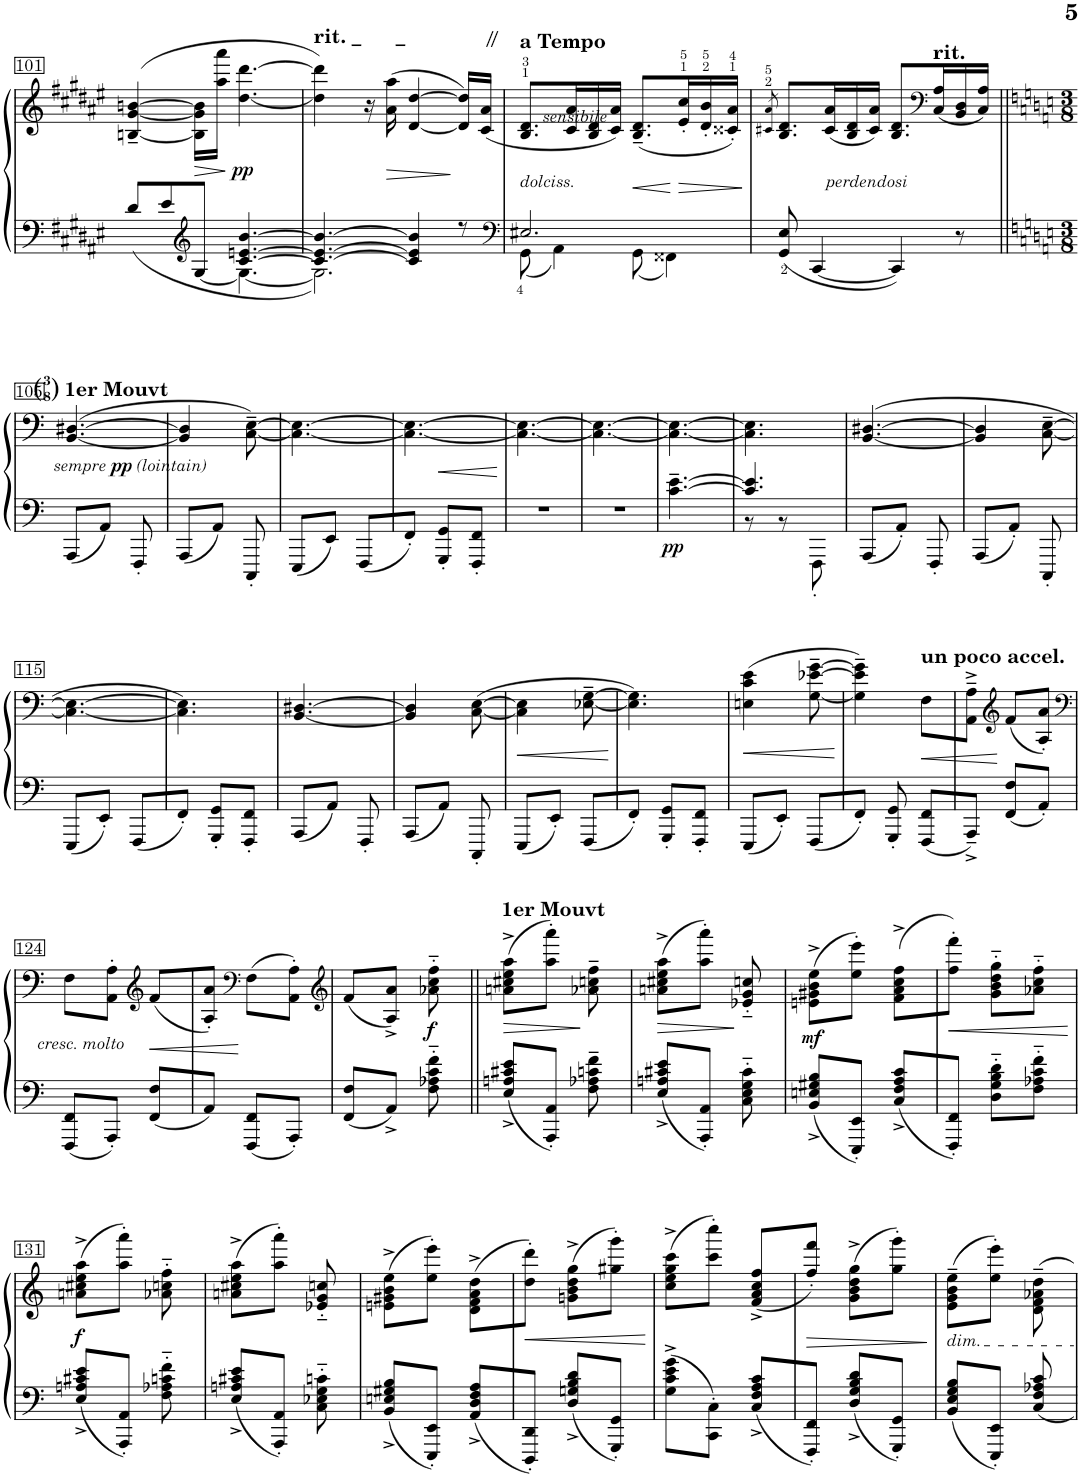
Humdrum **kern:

**kern	**kern	**dynam
*part1	*part1	*part1
*staff2	*staff1	*staff1/2
*I"XII	*	*
!!LO:PB:g=z
*clefF4	*clefG2	*
*k[f#c#g#d#a#e#]	*k[f#c#g#d#a#e#]	*
*M6/8	*M6/8	*
=101	=101	=101
*^	*	*
8d#/L	4.ryy	([4Bn/~ [4g#/~ [4bn/~	.
8e#/	.	.	.
*clefG2	*	*	*
!	!	!	!LO:HP:b
[<8G#/J	.	16B\] 16g#\] 16b\]LL	>
.	.	16aa#\ 16aaa#\JJ	.
!	!	!	!LO:DY:n=1:b
[4.c#/ [4.en/ [4.b/	4.G#\_	[4.dd#\ [4.ddd#\	] pp
=102	=102	=102	=102
!	!	!LO:TX:a:B:t=rit. _      _	!
4.c#/_ 4.e/_ 4.b/_	2.G#\]	4dd#\] 4ddd#\])	.
.	.	16r	.
!	!	!	!LO:HP:b
.	.	(16a#\ 16aa#\	>
4c#/] 4e/] 4b/]	.	[4d#/ [4dd#/	.
8r	.	16d#/]Z 16dd#/]ZLL)	]
.	.	(16c#/ 16a#/JJ	.
=103	=103	=103	=103
*clefF4	*	*	*
!	!	!LO:TX:a:B:t=a Tempo	!
!	!	!LO:TX:b:i:t=sensibile	!
!	!	!LO:TX:b:i:t=dolciss.	!
2.E#X/	8GG#\	8.B/ 8.d#/L	.
.	4AA#\	.	.
.	.	16c#/ 16a#/L	.
.	.	16B/ 16d#/	.
.	.	16c#/ 16a#/JJ)	.
!	!	!	!LO:HP:b
.	8GG#\	(8.B/~ 8.d#/~L	<
.	4FF##X\	.	.
!	!	!	!LO:HP:n=1:b
.	.	16e#/' 16cc#/'L	[ >
.	.	16d#/' 16b/'	.
.	.	16c##X/' 16a#/'JJ)	.
*v	*v	*	*
.	.	]
=104	=104	=104
.	8qc#X/ 8qa#/	.
8GG#/ 8E#/	8.B/ 8.d#/L	.
[4CC#/	.	.
!	!LO:TX:b:i:t=perdendosi	!
.	(16c#/ 16a#/L	.
.	16B/ 16d#/	.
.	16c#/ 16a#/JJ)	.
4CC#/]	8.B/ 8.d#/L	.
*	*clefF4	*
!	!LO:TX:a:B:t=rit.	!
.	(16C#/ 16A#/L	.
8r	16BB/ 16D#/	.
.	16C#/ 16A#/JJ)	.
!!LO:LB:g=z
=105||	=105||	=105||
*k[]	*k[]	*
*M3/8	*M3/8	*
!	!LO:TX:a:B:t=1er Mouvt	!
!	!LO:TX:a:t=( )	!
!	!LO:TX:a:B:t=3	!
!	!LO:TX:a:t=8	!
!	!	!LO:DY:b
!	!	!LO:DY:n=1:b
!	!	!LO:DY:n=2:b
8AAA/L	([4.BB/ [4.D#X/	other-dynamics pp other-dynamics
8AA/J	.	.
8FFF'/	.	.
=106	=106	=106
8AAA/L	4BB/] 4D#/]	.
8AA/J	.	.
8CCC'/	[8C\~ [8E\~)	.
=107	=107	=107
8EEE/L	4.C\_ 4.E\_	.
8EE/J	.	.
8FFF/L	.	.
=108	=108	=108
8FF'/J	4.C\_ 4.E\_	.
8GGG/' 8GG/'L	.	.
8FFF/' 8FF/'J	.	.
=109	=109	=109
4.r	4.C\_ 4.E\_	.
=110	=110	=110
4.r	4.C\_ 4.E\_	.
=111	=111	=111
!	!	!LO:DY:b=2
[4.c\~ [>4.e\~	4.C\_ 4.E\_	pp
=112	=112	=112
*^	*	*
4.c/] 4.e/]	8r	4.C\] 4.E\]	.
.	8r	.	.
.	8FFF'\	.	.
*v	*v	*	*
=113	=113	=113
8AAA/L	([4.BB/ [4.D#X/	.
8AA'/J	.	.
8FFF'/	.	.
=114	=114	=114
8AAA/L	4BB/] 4D#/]	.
8AA'/J	.	.
8CCC'/	[8C\~ [8E\~	.
!!LO:LB:g=z
=115	=115	=115
8EEE/L	4.C\_ 4.E\_	.
8EE'/J	.	.
8FFF/L	.	.
=116	=116	=116
8FF'/J	4.C\] 4.E\])	.
8GGG/' 8GG/'L	.	.
8FFF/' 8FF/'J	.	.
=117	=117	=117
8AAA/L	[4.BB/ [4.D#X/	.
8AA/J	.	.
8FFF'/	.	.
=118	=118	=118
8AAA/L	4BB/] 4D#/]	.
8AA/J	.	.
8CCC'/	([8C\ [8E\	.
=119	=119	=119
!	!	!LO:HP:b
8EEE/L	4C\] 4E\]	<
8EE'/J	.	.
8FFF/L	[8E-X\~ [8G\~	.
.	.	[
=120	=120	=120
8FF'/J	4.E-\] 4.G\])	.
8GGG/' 8GG/'L	.	.
8FFF/' 8FF/'J	.	.
=121	=121	=121
!	!	!LO:HP:b
8EEE/L	(4En\ 4c\ 4e\	<
8EE'/J	.	.
8FFF/L	[8G\~ [8e-X\~ [8g\~	.
.	.	[
=122	=122	=122
8FF'/J	4G\]~ 4e-\]~ 4g\]~)	.
8GGG/' 8GG/'	.	.
!	!LO:TX:a:B:t=un poco accel.	!
!	!	!LO:HP:b
8FFF/ 8FF/L	8F\L	<
=123	=123	=123
8AAA~^/J	8AA\~^ 8A\~^J	.
*	*clefG2	*
8FF/ 8F/L	(8f/L	[
8AA'/J	8A/' 8a/'J)	.
!!LO:LB:g=z
=124	=124	=124
*	*clefF4	*
!	!LO:TX:b:i:t=cresc. molto	!
8FFF/ 8FF/L	8F\L	.
8AAA'/J	8AA\' 8A\'J	.
*	*clefG2	*
!	!	!LO:HP:b
8FF/ 8F/L	(8f/L	<
=125	=125	=125
8AA/J	8A/' 8a/'J)	.
*	*clefF4	*
8FFF/ 8FF/L	(8F\L	[
8AAA'/J	8AA\' 8A\'J)	.
=126	=126	=126
*	*clefG2	*
8FF/ 8F/L	(8f/L	.
8AA^/J	8A/^ 8a/^J)	.
!	!	!LO:DY:b
8F\'~ 8A-X\'~ 8c\'~ 8f\'~	8a-X\'~ 8cc\'~ 8ff\'~	f
=127||	=127||	=127||
!	!LO:TX:a:B:t=1er Mouvt	!
!	!	!LO:HP:b
8E/^ 8An/^ 8c#X/^ 8e/^L	(8an\^ 8cc#X\^ 8ee\^ 8aa\^L	>
8AAA/' 8AA/'J	8aa\' 8aaa\'J)	.
8F\~ 8A-X\~ 8cn\~ 8f\~	8a-X\~ 8ccn\~ 8ff\~	]
=128	=128	=128
!	!	!LO:HP:b
8E/^ 8An/^ 8c#X/^ 8e/^L	(8an\^ 8cc#X\^ 8ee\^ 8aa\^L	>
8AAA/' 8AA/'J	8aa\' 8aaa\'J)	.
8C\'~ 8E\'~ 8G\'~ 8c#\'~	8e-X/'~ 8g/'~ 8ccn/'~	]
=129	=129	=129
!	!	!LO:DY:b
8BB/^ 8En/^ 8G#X/^ 8B/^L	(8en\^ 8g#X\^ 8b\^ 8ee\^L	mf
8EEE/' 8EE/'J	8ee\' 8eee\'J)	.
8C/^ 8F/^ 8A/^ 8c/^L	(8f\^ 8a\^ 8cc\^ 8ff\^L	.
=130	=130	=130
!	!	!LO:HP:b
8FFF/'< 8FF/'<J	8ff\' 8fff\'J)	<
8D\'~ 8G\'~ 8B\'~ 8d\'~L	8g\'~ 8b\'~ 8dd\'~ 8gg\'~L	.
8F\'~ 8A-X\'~ 8c\'~ 8f\'~J	8a-X\'~ 8cc\'~ 8ff\'~J	.
.	.	[
!!LO:LB:g=z
=131	=131	=131
!	!	!LO:DY:b
8E/^ 8An/^ 8c#X/^ 8e/^L	(8an\^ 8cc#X\^ 8ee\^ 8aa\^L	f
8AAA/' 8AA/'J	8aa\' 8aaa\'J)	.
8F\'~ 8A-X\'~ 8cn\'~ 8f\'~	8a-X\'~ 8ccn\'~ 8ff\'~	.
=132	=132	=132
8E/^ 8An/^ 8c#X/^ 8e/^L	(8an\^ 8cc#X\^ 8ee\^ 8aa\^L	.
8AAA/' 8AA/'J	8aa\' 8aaa\'J)	.
8C\'~ 8E-X\'~ 8G\'~ 8cn\'~	8e-X/'~ 8g/'~ 8ccn/'~	.
=133	=133	=133
8BB/^ 8En/^ 8G#X/^ 8B/^L	(8en\^ 8g#X\^ 8b\^ 8ee\^L	.
8EEE/' 8EE/'J	8ee\' 8eee\'J)	.
8AA/^ 8D/^ 8F/^ 8A/^L	(8d\^ 8f\^ 8a\^ 8dd\^L	.
=134	=134	=134
!	!	!LO:HP:b
8DDD/' 8DD/'J	8dd\' 8ddd\'J)	<
8D/^ 8Gn/^ 8B/^ 8d/^L	(8gn\^ 8b\^ 8dd\^ 8gg\^L	.
8GGG/' 8GG/'J	8gg#X\' 8ggg\'J)	.
.	.	[
=135	=135	=135
8G\^ 8c\^ 8e\^ 8g\^L	(8cc\^ 8ee\^ 8gg\^ 8ccc\^L	.
8CC\' 8C\'J	8ccc\' 8cccc\'J)	.
8C/^ 8F/^ 8A/^ 8c/^L	(8f/^ 8a/^ 8cc/^ 8ff/^L	.
=136	=136	=136
!	!	!LO:HP:b
8FFF/'< 8FF/'<J	8ff/' 8fff/'J)	>
8D/^ 8G/^ 8B/^ 8d/^L	(8g\^ 8b\^ 8dd\^ 8gg\^L	.
8GGG/' 8GG/'J	8gg\' 8ggg\'J)	.
.	.	]
=137	=137	=137
!	!LO:TX:b:i:t=dim.	!
8BB/ 8E/ 8G/ 8B/L	(8e\~ 8g\~ 8b\~ 8ee\~L	.
8EEE/'< 8EE/'<J	8ee\' 8eee\'J)	.
8C/ 8F/ 8A-X/ 8c/	8d\~ 8f\~ 8a-X\~ 8dd\~	.
=	=	=
*-	*-	*-
